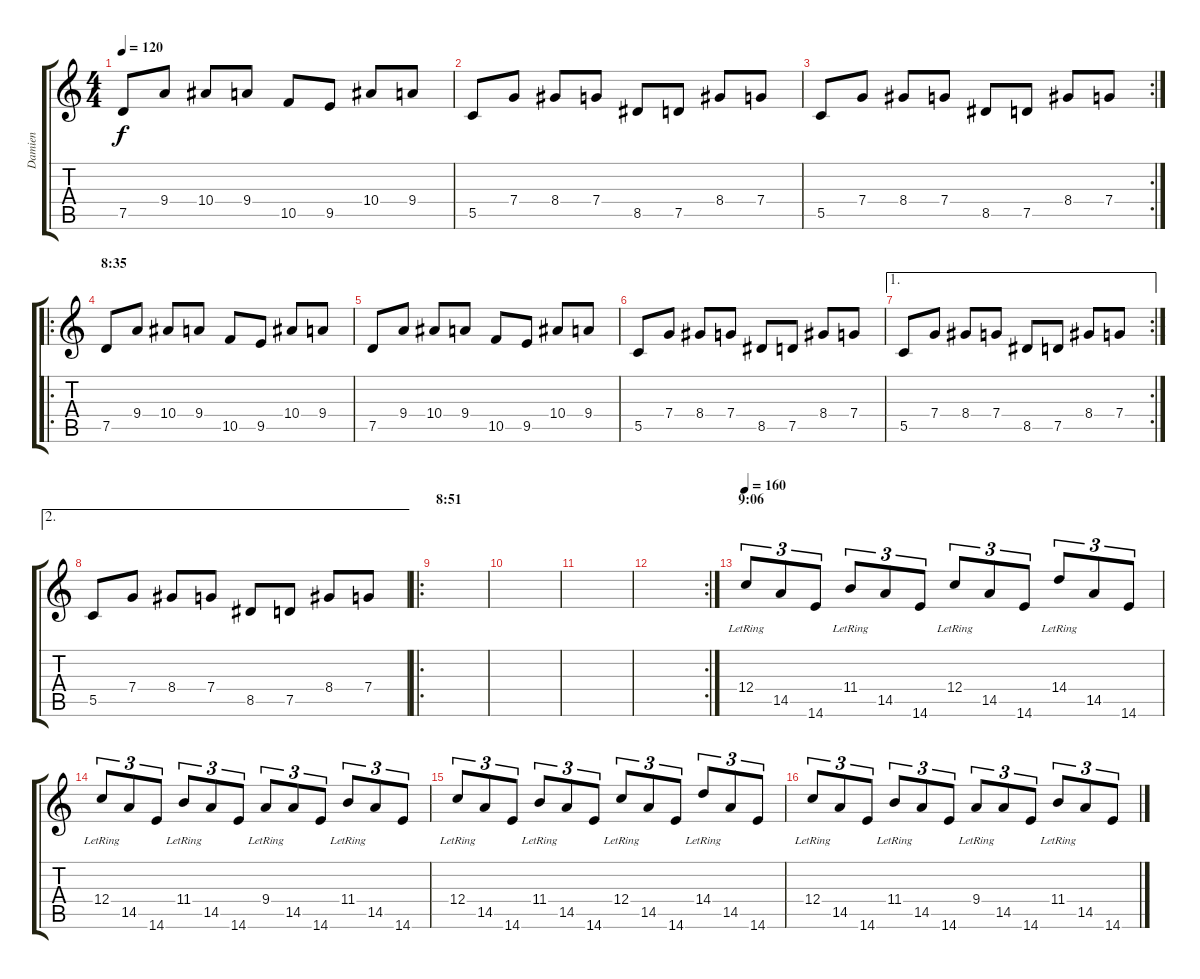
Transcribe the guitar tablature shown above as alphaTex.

\track ("Damien" "Damien") {instrument harpsichord}
\staff {score tabs}
\tuning (D5 A4 F4 C4 G3 D3) {hide}
\ts (4 4)
\tempo 120
\clef g2
\ks c
7.5.8{dy f} 9.4.8 10.4.8 9.4.8 10.5.8 9.5.8 10.4.8 9.4.8 |
5.5.8 7.4.8 8.4.8 7.4.8 8.5.8 7.5.8 8.4.8 7.4.8 |
\rc 2
5.5.8 7.4.8 8.4.8 7.4.8 8.5.8 7.5.8 8.4.8 7.4.8 |
\ro
\section ("" "8:35")
7.5.8 9.4.8 10.4.8 9.4.8 10.5.8 9.5.8 10.4.8 9.4.8 |
7.5.8 9.4.8 10.4.8 9.4.8 10.5.8 9.5.8 10.4.8 9.4.8 |
5.5.8 7.4.8 8.4.8 7.4.8 8.5.8 7.5.8 8.4.8 7.4.8 |
\ae 1
\rc 2
5.5.8 7.4.8 8.4.8 7.4.8 8.5.8 7.5.8 8.4.8 7.4.8 |
\ae 2
5.5.8 7.4.8 8.4.8 7.4.8 8.5.8 7.5.8 8.4.8 7.4.8 |
\ro
\section ("" "8:51")
|
|
|
\rc 2
|
\section ("" "9:06")
\tempo 160
12.4{lr}.8{tu (3 2)} 14.5.8{tu (3 2)} 14.6.8{tu (3 2)} 11.4{lr}.8{tu (3 2)} 14.5.8{tu (3 2)} 14.6.8{tu (3 2)} 12.4{lr}.8{tu (3 2)} 14.5.8{tu (3 2)} 14.6.8{tu (3 2)} 14.4{lr}.8{tu (3 2)} 14.5.8{tu (3 2)} 14.6.8{tu (3 2)} |
12.4{lr}.8{tu (3 2)} 14.5.8{tu (3 2)} 14.6.8{tu (3 2)} 11.4{lr}.8{tu (3 2)} 14.5.8{tu (3 2)} 14.6.8{tu (3 2)} 9.4{lr}.8{tu (3 2)} 14.5.8{tu (3 2)} 14.6.8{tu (3 2)} 11.4{lr}.8{tu (3 2)} 14.5.8{tu (3 2)} 14.6.8{tu (3 2)} |
12.4{lr}.8{tu (3 2)} 14.5.8{tu (3 2)} 14.6.8{tu (3 2)} 11.4{lr}.8{tu (3 2)} 14.5.8{tu (3 2)} 14.6.8{tu (3 2)} 12.4{lr}.8{tu (3 2)} 14.5.8{tu (3 2)} 14.6.8{tu (3 2)} 14.4{lr}.8{tu (3 2)} 14.5.8{tu (3 2)} 14.6.8{tu (3 2)} |
12.4{lr}.8{tu (3 2)} 14.5.8{tu (3 2)} 14.6.8{tu (3 2)} 11.4{lr}.8{tu (3 2)} 14.5.8{tu (3 2)} 14.6.8{tu (3 2)} 9.4{lr}.8{tu (3 2)} 14.5.8{tu (3 2)} 14.6.8{tu (3 2)} 11.4{lr}.8{tu (3 2)} 14.5.8{tu (3 2)} 14.6.8{tu (3 2)}
